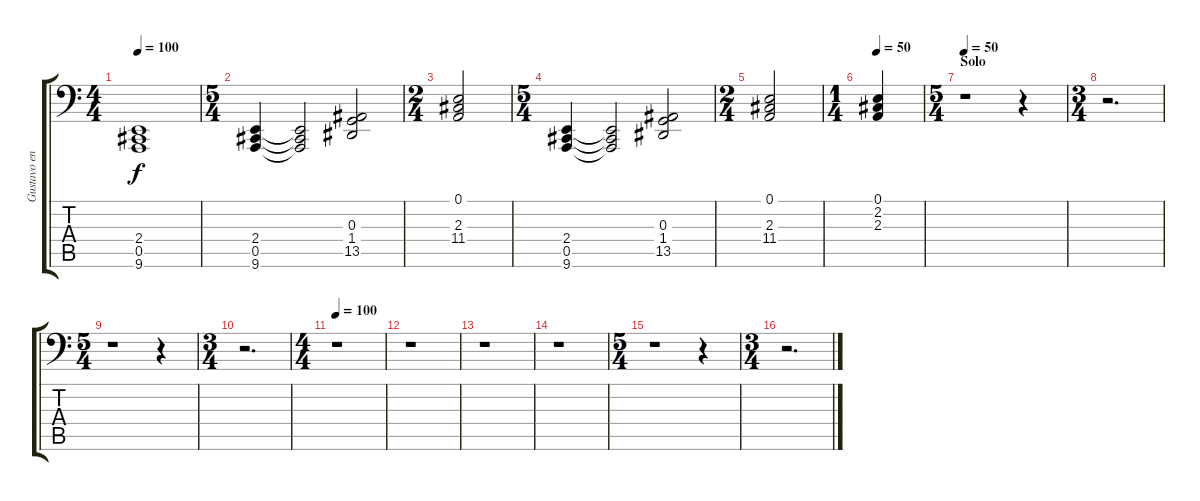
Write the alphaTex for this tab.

\track ("Gustavo en llave de fa" "Gustavo en") {instrument pad3polysynth}
\staff {score tabs}
\tuning (E3 B2 G2 D2 A1 E1) {hide}
\ts (4 4)
\tempo 100
\clef f4
\ks c
(2.4 0.5 9.6).1{dy f} |
\ts (5 4)
(2.4 0.5 9.6).4{volume 10} (2.4{t} 0.5{t} 9.6{t}).2 (0.3 1.4 13.5).2 |
\ts (2 4)
(0.1 2.3 11.4).2 |
\ts (5 4)
(2.4 0.5 9.6).4 (2.4{t} 0.5{t} 9.6{t}).2 (0.3 1.4 13.5).2 |
\ts (2 4)
(0.1 2.3 11.4).2 |
\ts (1 4)
\tempo 50
(0.1 2.2 2.3).4 |
\ts (5 4)
\section ("" "Solo")
\tempo 50
r.1 r.4 |
\ts (3 4)
r.2{d} |
\ts (5 4)
r.1 r.4 |
\ts (3 4)
r.2{d} |
\ts (4 4)
\tempo 100
r.1 |
r.1 |
r.1 |
r.1 |
\ts (5 4)
r.1 r.4 |
\ts (3 4)
r.2{d}
